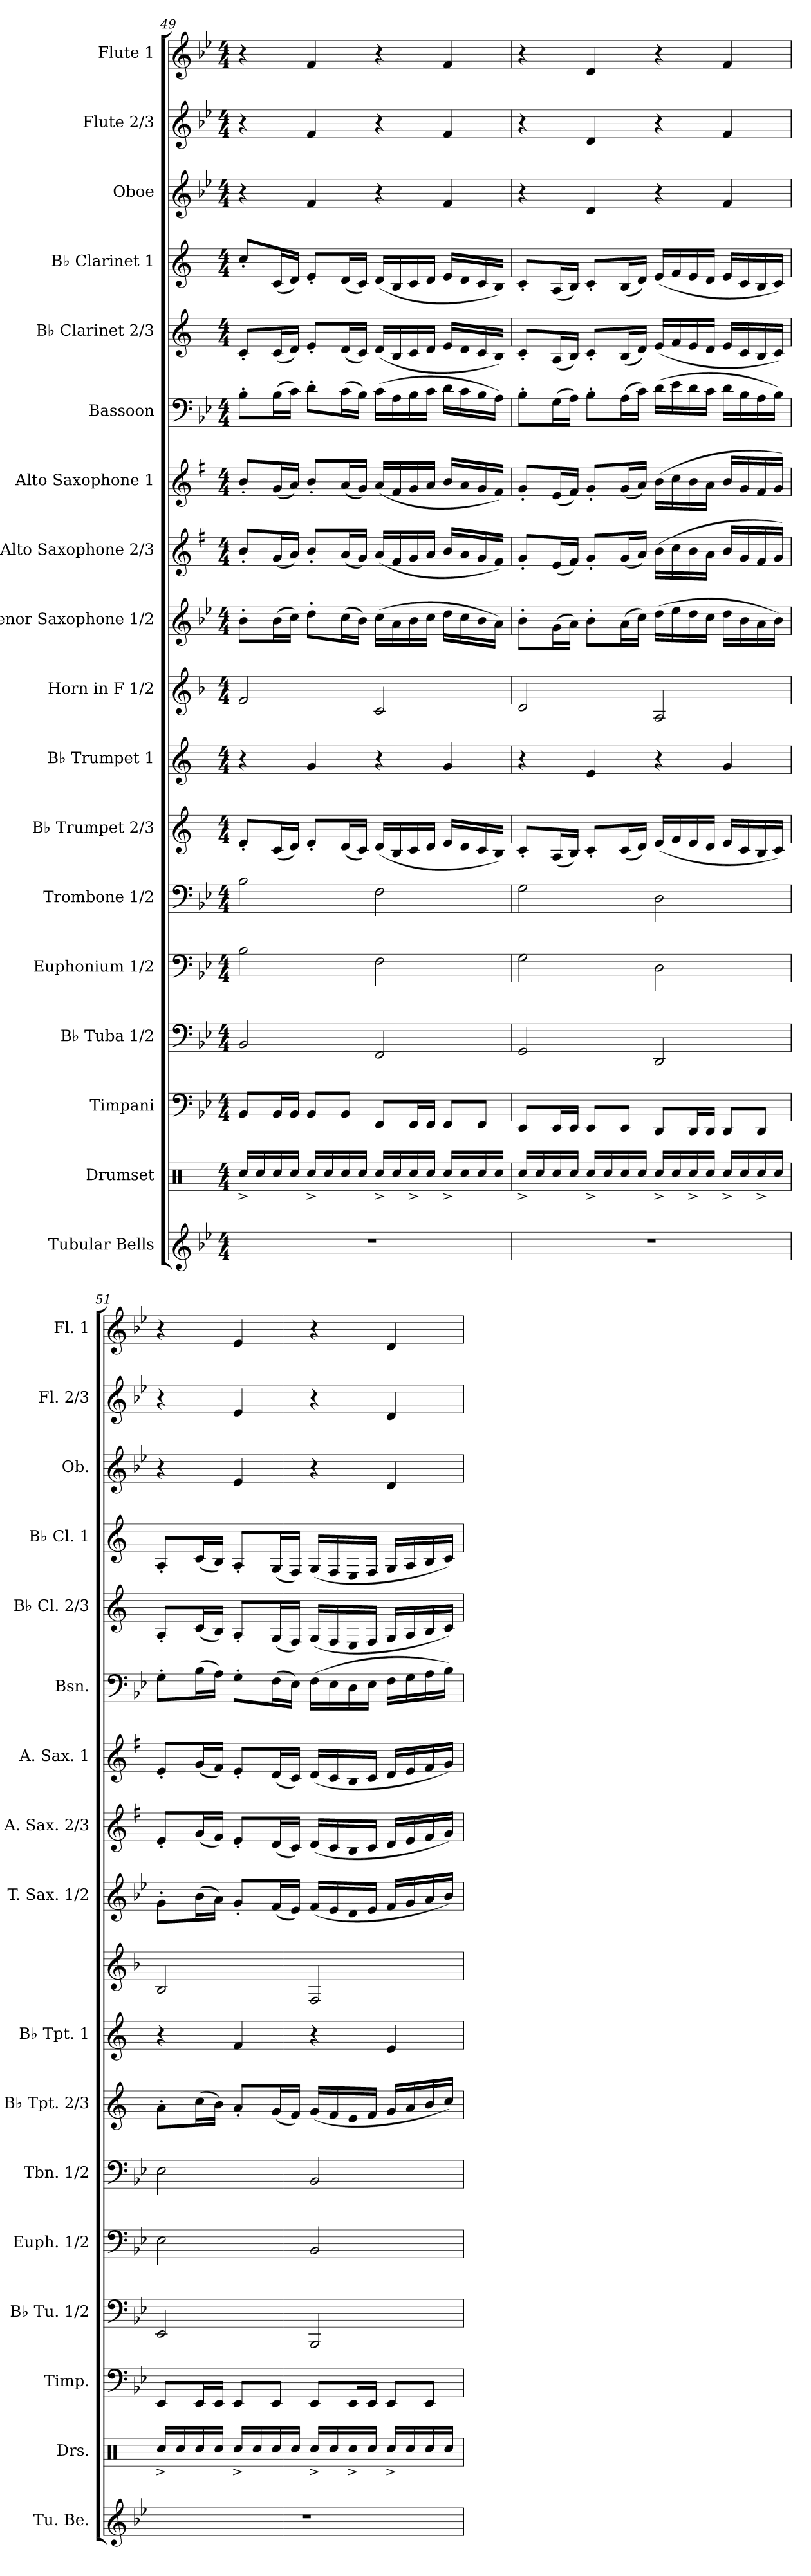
**kern	**kern	**kern	**kern	**kern	**kern	**kern	**kern	**kern	**kern	**kern	**kern	**kern	**kern	**kern	**kern	**kern	**kern
*part18	*part17	*part16	*part15	*part14	*part13	*part12	*part11	*part10	*part9	*part8	*part7	*part6	*part5	*part4	*part3	*part2	*part1
*staff18	*staff17	*staff16	*staff15	*staff14	*staff13	*staff12	*staff11	*staff10	*staff9	*staff8	*staff7	*staff6	*staff5	*staff4	*staff3	*staff2	*staff1
*I"Tubular Bells	*I"Drumset	*I"Timpani	*I"B♭ Tuba 1/2	*I"Euphonium 1/2	*I"Trombone 1/2	*I"B♭ Trumpet 2/3	*I"B♭ Trumpet 1	*I"Horn in F 1/2	*I"Tenor Saxophone 1/2	*I"Alto Saxophone 2/3	*I"Alto Saxophone 1	*I"Bassoon	*I"B♭ Clarinet 2/3	*I"B♭ Clarinet 1	*I"Oboe	*I"Flute 2/3	*I"Flute 1
*I'Tu. Be.	*I'Drs.	*I'Timp.	*I'B♭ Tu. 1/2	*I'Euph. 1/2	*I'Tbn. 1/2	*I'B♭ Tpt. 2/3	*I'B♭ Tpt. 1	*	*I'T. Sax. 1/2	*I'A. Sax. 2/3	*I'A. Sax. 1	*I'Bsn.	*I'B♭ Cl. 2/3	*I'B♭ Cl. 1	*I'Ob.	*I'Fl. 2/3	*I'Fl. 1
*clefG2	*clefX	*clefF4	*clefF4	*clefF4	*clefF4	*clefG2	*clefG2	*clefG2	*clefG2	*clefG2	*clefG2	*clefF4	*clefG2	*clefG2	*clefG2	*clefG2	*clefG2
*	*	*	*	*	*	*ITrd1c2	*ITrd1c2	*ITrd4c7	*ITrd8c14	*ITrd5c9	*ITrd5c9	*	*ITrd1c2	*ITrd1c2	*	*	*
*k[b-e-]	*k[]	*k[b-e-]	*k[b-e-]	*k[b-e-]	*k[b-e-]	*k[b-e-]	*k[b-e-]	*k[b-e-]	*k[b-e-]	*k[b-e-]	*k[b-e-]	*k[b-e-]	*k[b-e-]	*k[b-e-]	*k[b-e-]	*k[b-e-]	*k[b-e-]
*M4/4	*M4/4	*M4/4	*M4/4	*M4/4	*M4/4	*M4/4	*M4/4	*M4/4	*M4/4	*M4/4	*M4/4	*M4/4	*M4/4	*M4/4	*M4/4	*M4/4	*M4/4
=49	=49	=49	=49	=49	=49	=49	=49	=49	=49	=49	=49	=49	=49	=49	=49	=49	=49
1r	16Rcc^/LL	8BB-/L	2BB-/	2B-\	2B-\	8d'/L	4r	2B-/	8B-'\L	8d'/L	8d'/L	8B-'\L	8B-'/L	8b-'/L	4r	4r	4r
.	16Rcc/	.	.	.	.	.	.	.	.	.	.	.	.	.	.	.	.
.	16Rcc/	16BB-/L	.	.	.	(16B-/L	.	.	(16B-\L	(16B-/L	(16B-/L	(16B-\L	(16B-/L	(16B-/L	.	.	.
.	16Rcc/JJ	16BB-/JJ	.	.	.	16c/JJ)	.	.	16c\JJ)	16c/JJ)	16c/JJ)	16c\JJ)	16c/JJ)	16c/JJ)	.	.	.
.	16Rcc^/LL	8BB-/L	.	.	.	8d'/L	4f/	.	8d'\L	8d'/L	8d'/L	8d'\L	8d'/L	8d'/L	4f/	4f/	4f/
.	16Rcc/	.	.	.	.	.	.	.	.	.	.	.	.	.	.	.	.
.	16Rcc/	8BB-/J	.	.	.	(16c/L	.	.	(16c\L	(16c/L	(16c/L	(16c\L	(16c/L	(16c/L	.	.	.
.	16Rcc/JJ	.	.	.	.	16B-/JJ)	.	.	16B-\JJ)	16B-/JJ)	16B-/JJ)	16B-\JJ)	16B-/JJ)	16B-/JJ)	.	.	.
.	16Rcc^/LL	8FF/L	2FF/	2F\	2F\	(16c/LL	4r	2F/	(16c\LL	(16c/LL	(16c/LL	(16c\LL	(16c/LL	(16c/LL	4r	4r	4r
.	16Rcc/	.	.	.	.	16A/	.	.	16A\	16A/	16A/	16A\	16A/	16A/	.	.	.
.	16Rcc^/	16FF/L	.	.	.	16B-/	.	.	16B-\	16B-/	16B-/	16B-\	16B-/	16B-/	.	.	.
.	16Rcc/JJ	16FF/JJ	.	.	.	16c/JJ	.	.	16c\JJ	16c/JJ	16c/JJ	16c\JJ	16c/JJ	16c/JJ	.	.	.
.	16Rcc^/LL	8FF/L	.	.	.	16d/LL	4f/	.	16d\LL	16d/LL	16d/LL	16d\LL	16d/LL	16d/LL	4f/	4f/	4f/
.	16Rcc/	.	.	.	.	16c/	.	.	16c\	16c/	16c/	16c\	16c/	16c/	.	.	.
.	16Rcc/	8FF/J	.	.	.	16B-/	.	.	16B-\	16B-/	16B-/	16B-\	16B-/	16B-/	.	.	.
.	16Rcc/JJ	.	.	.	.	16A/JJ)	.	.	16A\JJ)	16A/JJ)	16A/JJ)	16A\JJ)	16A/JJ)	16A/JJ)	.	.	.
=50	=50	=50	=50	=50	=50	=50	=50	=50	=50	=50	=50	=50	=50	=50	=50	=50	=50
1r	16Rcc^/LL	8EE-/L	2GG/	2G\	2G\	8B-'/L	4r	2G/	8B-'\L	8B-'/L	8B-'/L	8B-'\L	8B-'/L	8B-'/L	4r	4r	4r
.	16Rcc/	.	.	.	.	.	.	.	.	.	.	.	.	.	.	.	.
.	16Rcc/	16EE-/L	.	.	.	(16G/L	.	.	(16G\L	(16G/L	(16G/L	(16G\L	(16G/L	(16G/L	.	.	.
.	16Rcc/JJ	16EE-/JJ	.	.	.	16A/JJ)	.	.	16A\JJ)	16A/JJ)	16A/JJ)	16A\JJ)	16A/JJ)	16A/JJ)	.	.	.
.	16Rcc^/LL	8EE-/L	.	.	.	8B-'/L	4d/	.	8B-'\L	8B-'/L	8B-'/L	8B-'\L	8B-'/L	8B-'/L	4d/	4d/	4d/
.	16Rcc/	.	.	.	.	.	.	.	.	.	.	.	.	.	.	.	.
.	16Rcc/	8EE-/J	.	.	.	(16B-/L	.	.	(16A\L	(16B-/L	(16B-/L	(16A\L	(16A/L	(16A/L	.	.	.
.	16Rcc/JJ	.	.	.	.	16c/JJ)	.	.	16c\JJ)	16c/JJ)	16c/JJ)	16c\JJ)	16c/JJ)	16c/JJ)	.	.	.
.	16Rcc^/LL	8DD/L	2DD/	2D\	2D\	(16d/LL	4r	2D/	(16d\LL	(16d\LL	(16d\LL	(16d\LL	(16d/LL	(16d/LL	4r	4r	4r
.	16Rcc/	.	.	.	.	16e-/	.	.	16e-\	16e-\	16e-\	16e-\	16e-/	16e-/	.	.	.
.	16Rcc^/	16DD/L	.	.	.	16d/	.	.	16d\	16d\	16d\	16d\	16d/	16d/	.	.	.
.	16Rcc/JJ	16DD/JJ	.	.	.	16c/JJ	.	.	16c\JJ	16c\JJ	16c\JJ	16c\JJ	16c/JJ	16c/JJ	.	.	.
.	16Rcc^/LL	8DD/L	.	.	.	16d/LL	4f/	.	16d\LL	16d/LL	16d/LL	16d\LL	16d/LL	16d/LL	4f/	4f/	4f/
.	16Rcc/	.	.	.	.	16B-/	.	.	16B-\	16B-/	16B-/	16B-\	16B-/	16B-/	.	.	.
.	16Rcc^/	8DD/J	.	.	.	16A/	.	.	16A\	16A/	16A/	16A\	16A/	16A/	.	.	.
.	16Rcc/JJ	.	.	.	.	16B-/JJ)	.	.	16B-\JJ)	16B-/JJ)	16B-/JJ)	16B-\JJ)	16B-/JJ)	16B-/JJ)	.	.	.
!!LO:PB:g=z
=51	=51	=51	=51	=51	=51	=51	=51	=51	=51	=51	=51	=51	=51	=51	=51	=51	=51
1r	16Rcc^/LL	8EE-/L	2EE-/	2E-\	2E-\	8g'\L	4r	2E-/	8G'\L	8G'/L	8G'/L	8G'\L	8G'/L	8G'/L	4r	4r	4r
.	16Rcc/	.	.	.	.	.	.	.	.	.	.	.	.	.	.	.	.
.	16Rcc/	16EE-/L	.	.	.	(16b-\L	.	.	(16B-\L	(16B-/L	(16B-/L	(16B-\L	(16B-/L	(16B-/L	.	.	.
.	16Rcc/JJ	16EE-/JJ	.	.	.	16a\JJ)	.	.	16A\JJ)	16A/JJ)	16A/JJ)	16A\JJ)	16A/JJ)	16A/JJ)	.	.	.
.	16Rcc^/LL	8EE-/L	.	.	.	8g'/L	4e-/	.	8G'/L	8G'/L	8G'/L	8G'\L	8G'/L	8G'/L	4e-/	4e-/	4e-/
.	16Rcc/	.	.	.	.	.	.	.	.	.	.	.	.	.	.	.	.
.	16Rcc/	8EE-/J	.	.	.	(16f/L	.	.	(16F/L	(16F/L	(16F/L	(16F\L	(16F/L	(16F/L	.	.	.
.	16Rcc/JJ	.	.	.	.	16e-/JJ)	.	.	16E-/JJ)	16E-/JJ)	16E-/JJ)	16E-\JJ)	16E-/JJ)	16E-/JJ)	.	.	.
.	16Rcc^/LL	8EE-/L	2BBB-/	2BB-/	2BB-/	(16f/LL	4r	2BB-/	(16F/LL	(16F/LL	(16F/LL	(16F\LL	(16F/LL	(16F/LL	4r	4r	4r
.	16Rcc/	.	.	.	.	16e-/	.	.	16E-/	16E-/	16E-/	16E-\	16E-/	16E-/	.	.	.
.	16Rcc^/	16EE-/L	.	.	.	16d/	.	.	16D/	16D/	16D/	16D\	16D/	16D/	.	.	.
.	16Rcc/JJ	16EE-/JJ	.	.	.	16e-/JJ	.	.	16E-/JJ	16E-/JJ	16E-/JJ	16E-\JJ	16E-/JJ	16E-/JJ	.	.	.
.	16Rcc^/LL	8EE-/L	.	.	.	16f/LL	4d/	.	16F/LL	16F/LL	16F/LL	16F\LL	16F/LL	16F/LL	4d/	4d/	4d/
.	16Rcc/	.	.	.	.	16g/	.	.	16G/	16G/	16G/	16G\	16G/	16G/	.	.	.
.	16Rcc/	8EE-/J	.	.	.	16a/	.	.	16A/	16A/	16A/	16A\	16A/	16A/	.	.	.
.	16Rcc/JJ	.	.	.	.	16b-/JJ)	.	.	16B-/JJ)	16B-/JJ)	16B-/JJ)	16B-\JJ)	16B-/JJ)	16B-/JJ)	.	.	.
=	=	=	=	=	=	=	=	=	=	=	=	=	=	=	=	=	=
*-	*-	*-	*-	*-	*-	*-	*-	*-	*-	*-	*-	*-	*-	*-	*-	*-	*-
